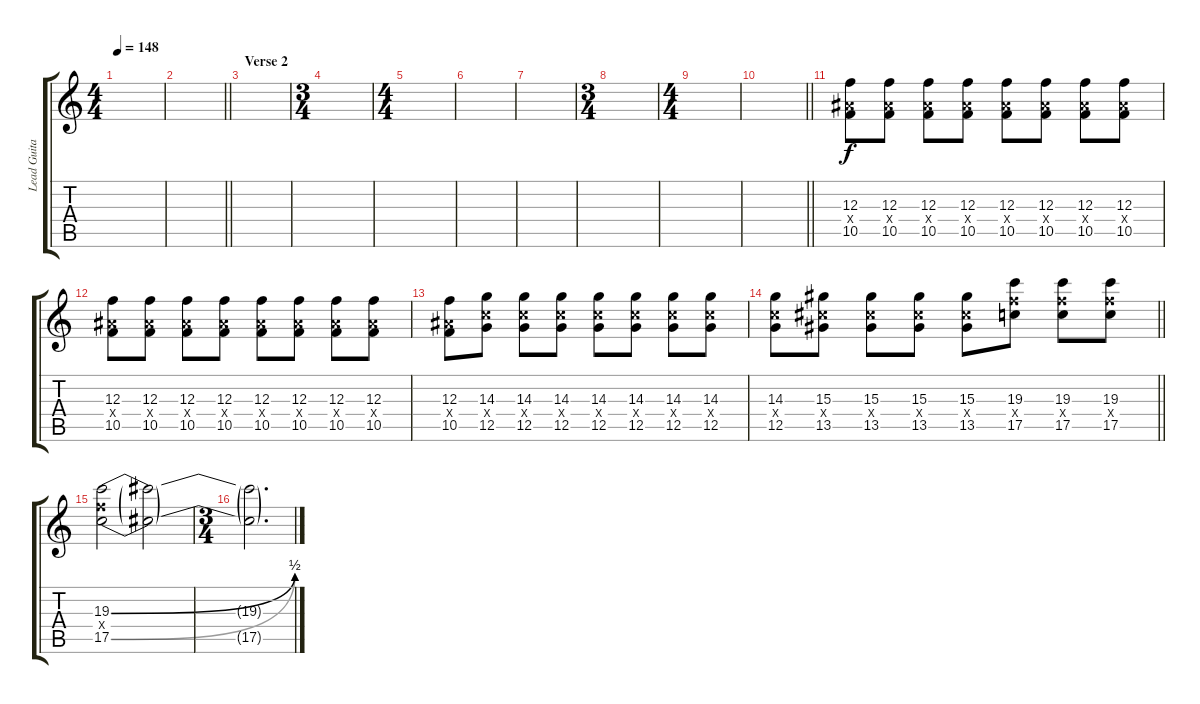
\track ("Lead Guitar 1" "Lead Guita") {instrument distortionguitar}
\staff {score tabs}
\tuning (D4 A3 F3 C3 G2 C2) {hide}
\ts (4 4)
\section ("" "")
\tempo 148
\clef g2
\ks c
|
\barLineRight lightlight
|
\section ("" "Verse 2")
|
\ts (3 4)
|
\ts (4 4)
|
|
|
\ts (3 4)
|
\ts (4 4)
|
\barLineRight lightlight
|
\section ("" "")
(12.3 10.4{x} 10.5).8{volume 13 balance 0} (12.3 10.4{x} 10.5).8 (12.3 10.4{x} 10.5).8 (12.3 10.4{x} 10.5).8 (12.3 10.4{x} 10.5).8 (12.3 10.4{x} 10.5).8 (12.3 10.4{x} 10.5).8 (12.3 10.4{x} 10.5).8 |
(12.3 10.4{x} 10.5).8 (12.3 10.4{x} 10.5).8 (12.3 10.4{x} 10.5).8 (12.3 10.4{x} 10.5).8 (12.3 10.4{x} 10.5).8 (12.3 10.4{x} 10.5).8 (12.3 10.4{x} 10.5).8 (12.3 10.4{x} 10.5).8 |
(12.3 10.4{x} 10.5).8 (14.3 12.4{x} 12.5).8 (14.3 12.4{x} 12.5).8 (14.3 12.4{x} 12.5).8 (14.3 12.4{x} 12.5).8 (14.3 12.4{x} 12.5).8 (14.3 12.4{x} 12.5).8 (14.3 12.4{x} 12.5).8 |
\barLineRight lightlight
(14.3 12.4{x} 12.5).8 (15.3 13.4{x} 13.5).8 (15.3 13.4{x} 13.5).8 (15.3 13.4{x} 13.5).8 (15.3 13.4{x} 13.5).8 (19.3 17.4{x} 17.5).8 (19.3 17.4{x} 17.5).8 (19.3 17.4{x} 17.5).8 |
\section ("" "")
(19.3{be (bend 0 0 60 2)} 17.4{x} 17.5{be (bend 0 0 60 2)}).2 (19.3{t} 17.5{t}).2{volume 0} |
\ts (3 4)
(19.3{t} 17.5{t}).2{d}
